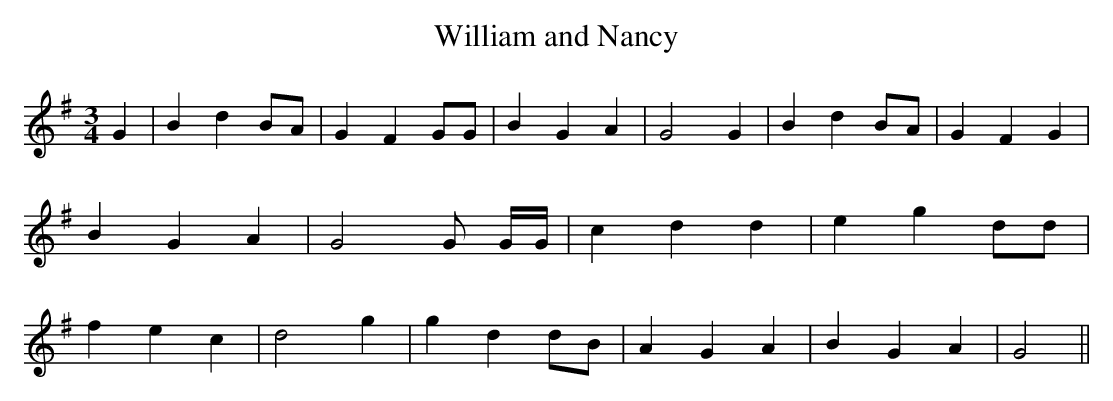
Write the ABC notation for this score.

X:1
T:William and Nancy
M:3/4
L:1/4
K:G
 G| B d B/2A/2| G F G/2G/2| B G A| G2 G| B dB/2-A/2| G F G| B G A|\
 G2 G/2 G/4G/4| c d d| e g d/2d/2| f e c| d2 g| g dd/2-B/2| A G A|\
 B G A| G2||
